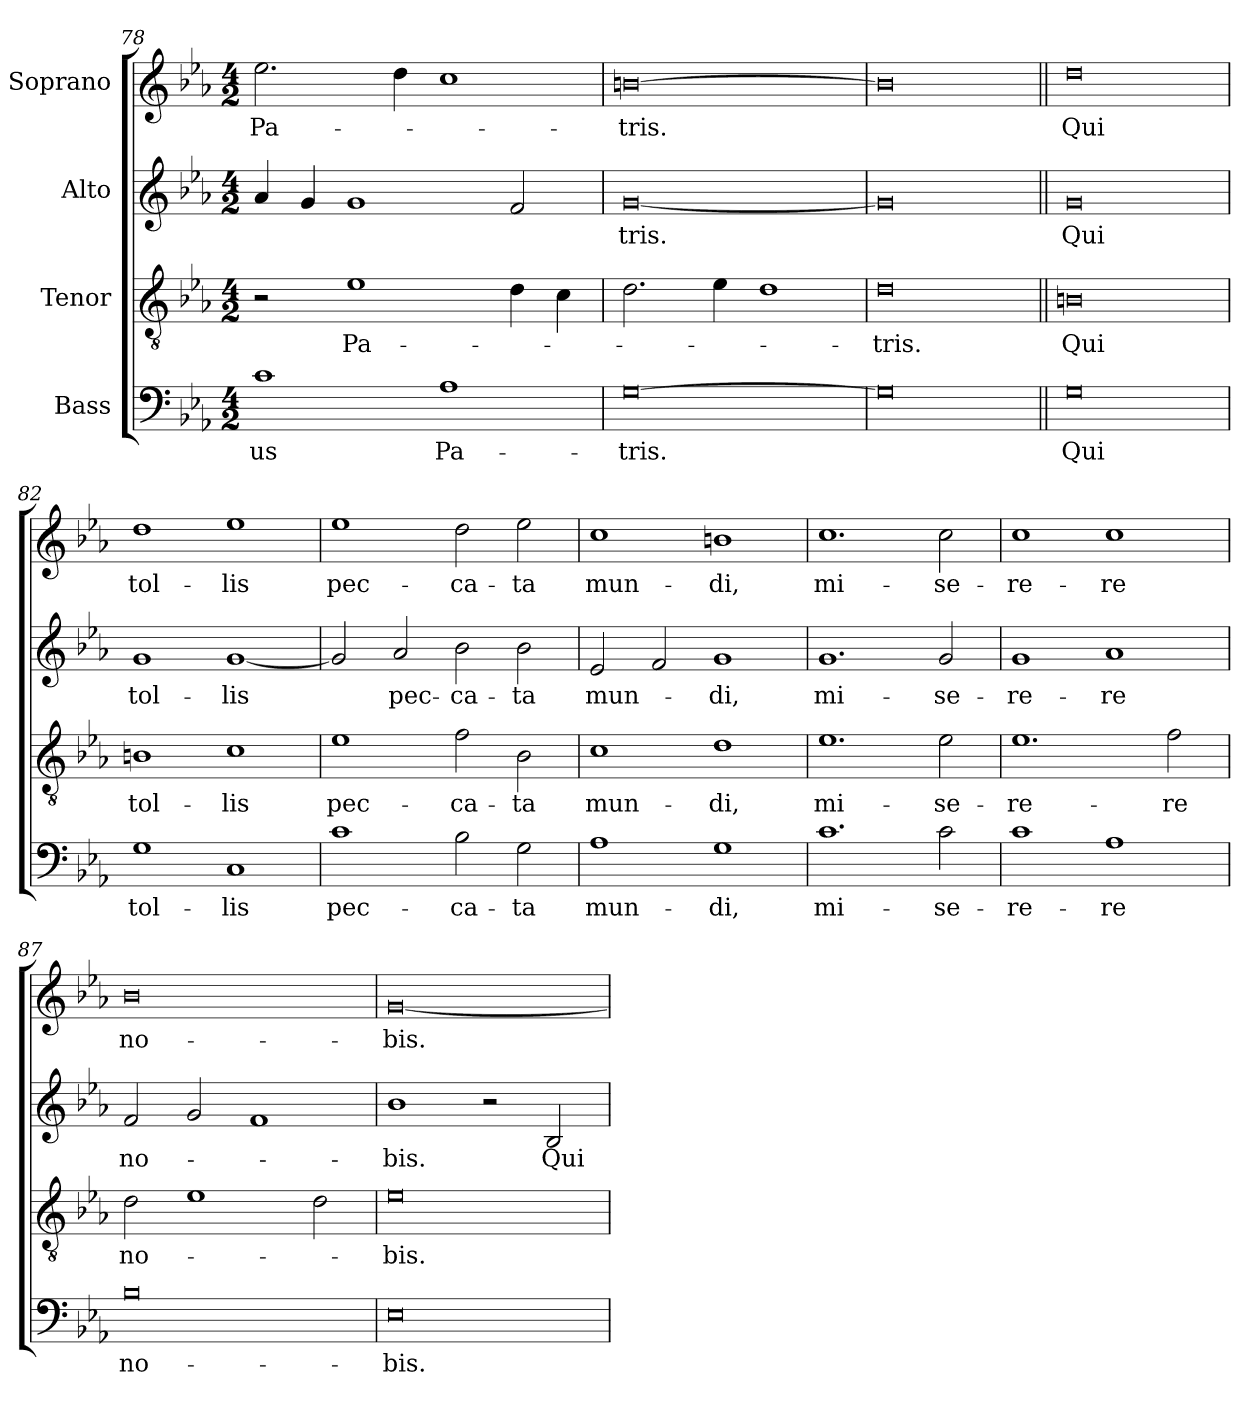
**kern	**text	**kern	**text	**kern	**text	**kern	**text
*part4	*part4	*part3	*part3	*part2	*part2	*part1	*part1
*staff4	*staff4	*staff3	*staff3	*staff2	*staff2	*staff1	*staff1
*I"Bass	*	*I"Tenor	*	*I"Alto	*	*I"Soprano	*
*clefF4	*	*clefGv2	*	*clefG2	*	*clefG2	*
*k[b-e-a-]	*	*k[b-e-a-]	*	*k[b-e-a-]	*	*k[b-e-a-]	*
*E-:	*	*E-:	*	*E-:	*	*E-:	*
*M4/2	*	*M4/2	*	*M4/2	*	*M4/2	*
=78	=78	=78	=78	=78	=78	=78	=78
1c	-us	2r	.	4a-/	.	2.ee-\	Pa-
.	.	.	.	4g/	.	.	.
.	.	1e-	Pa-	1g	.	.	.
.	.	.	.	.	.	4dd\	.
1A-	Pa-	.	.	.	.	1cc	.
.	.	4d\	.	2f/	.	.	.
.	.	4c\	.	.	.	.	.
=79	=79	=79	=79	=79	=79	=79	=79
[0G	-tris.	2.d\	.	[0g	-tris.	[0bn	-tris.
.	.	4e-\	.	.	.	.	.
.	.	1d	.	.	.	.	.
=80	=80	=80	=80	=80	=80	=80	=80
0G]	.	0d	-tris.	0g]	.	0b]	.
!!LO:LB:g=z
=81||	=81||	=81||	=81||	=81||	=81||	=81||	=81||
0G	Qui	0Bn	Qui	0g	Qui	0dd	Qui
=82	=82	=82	=82	=82	=82	=82	=82
1G	tol-	1Bn	tol-	1g	tol-	1dd	tol-
1C	-lis	1c	-lis	[1g	-lis	1ee-	-lis
=83	=83	=83	=83	=83	=83	=83	=83
1c	pec-	1e-	pec-	2g/]	.	1ee-	pec-
.	.	.	.	2a-/	pec-	.	.
2B-\	-ca-	2f\	-ca-	2b-\	-ca-	2dd\	-ca-
2G\	-ta	2B-\	-ta	2b-\	-ta	2ee-\	-ta
=84	=84	=84	=84	=84	=84	=84	=84
1A-	mun-	1c	mun-	2e-/	mun-	1cc	mun-
.	.	.	.	2f/	.	.	.
1G	-di,	1d	-di,	1g	-di,	1bn	-di,
=85	=85	=85	=85	=85	=85	=85	=85
1.c	mi-	1.e-	mi-	1.g	mi-	1.cc	mi-
2c\	-se-	2e-\	-se-	2g/	-se-	2cc\	-se-
=86	=86	=86	=86	=86	=86	=86	=86
1c	-re-	1.e-	-re-	1g	-re-	1cc	-re-
1A-	-re	.	.	1a-	-re	1cc	-re
.	.	2f\	-re	.	.	.	.
!!LO:LB:g=z
=87	=87	=87	=87	=87	=87	=87	=87
0B-	no-	2d\	no-	2f/	no-	0b-	no-
.	.	1e-	.	2g/	.	.	.
.	.	.	.	1f	.	.	.
.	.	2d\	.	.	.	.	.
=88	=88	=88	=88	=88	=88	=88	=88
0E-	-bis.	0e-	-bis.	1b-	-bis.	[0g	-bis.
.	.	.	.	2r	.	.	.
.	.	.	.	2B-/	Qui	.	.
=	=	=	=	=	=	=	=
*-	*-	*-	*-	*-	*-	*-	*-
